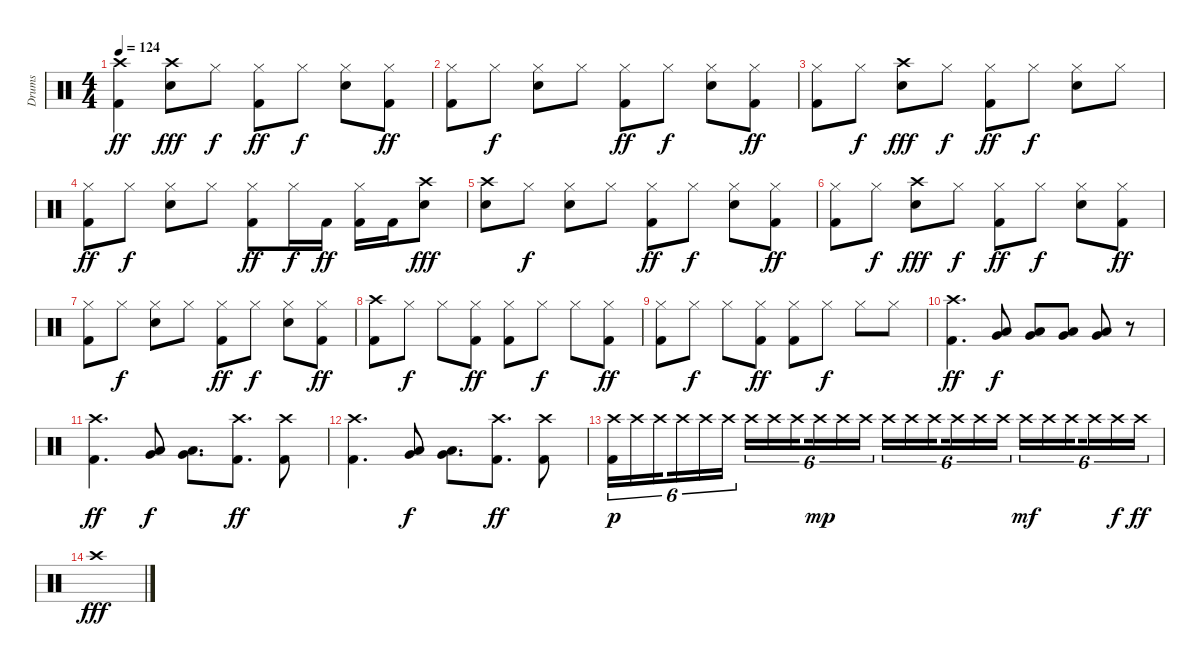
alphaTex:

\track ("Drums" "Drums") {instrument percussion}
\staff {score}
\articulation defaults
\ts (4 4)
\tempo 124
\clef neutral
\ks c
("Crash high (hit)" "Kick (hit) 2").4{dy ff} ("Crash high (hit)" "Snare (hit) 2").8{dy fff} "Hi-Hat (closed)".8{dy f} ("Hi-Hat (closed)" "Kick (hit) 2").8{dy ff} "Hi-Hat (closed)".8{dy f} ("Hi-Hat (closed)" "Snare (hit) 2").8 ("Hi-Hat (closed)" "Kick (hit) 2").8{dy ff} |
("Hi-Hat (closed)" "Kick (hit) 2").8 "Hi-Hat (closed)".8{dy f} ("Hi-Hat (closed)" "Snare (hit) 2").8 "Hi-Hat (closed)".8 ("Hi-Hat (closed)" "Kick (hit) 2").8{dy ff} "Hi-Hat (closed)".8{dy f} ("Hi-Hat (closed)" "Snare (hit) 2").8 ("Hi-Hat (closed)" "Kick (hit) 2").8{dy ff} |
("Hi-Hat (closed)" "Kick (hit) 2").8 "Hi-Hat (closed)".8{dy f} ("Crash high (hit)" "Snare (hit) 2").8{dy fff} "Hi-Hat (closed)".8{dy f} ("Hi-Hat (closed)" "Kick (hit) 2").8{dy ff} "Hi-Hat (closed)".8{dy f} ("Hi-Hat (closed)" "Snare (hit) 2").8 "Hi-Hat (closed)".8 |
("Hi-Hat (closed)" "Kick (hit) 2").8{dy ff} "Hi-Hat (closed)".8{dy f} ("Hi-Hat (closed)" "Snare (hit) 2").8 "Hi-Hat (closed)".8 ("Hi-Hat (closed)" "Kick (hit) 2").8{dy ff} "Hi-Hat (closed)".16{dy f} "Kick (hit) 2".16{dy ff} ("Hi-Hat (closed)" "Kick (hit) 2").16 "Kick (hit) 2".16 ("Crash high (hit)" "Snare (hit) 2").8{dy fff} |
("Crash high (hit)" "Snare (hit) 2").8 "Hi-Hat (closed)".8{dy f} ("Hi-Hat (closed)" "Snare (hit) 2").8 "Hi-Hat (closed)".8 ("Hi-Hat (closed)" "Kick (hit) 2").8{dy ff} "Hi-Hat (closed)".8{dy f} ("Hi-Hat (closed)" "Snare (hit) 2").8 ("Hi-Hat (closed)" "Kick (hit) 2").8{dy ff} |
("Hi-Hat (closed)" "Kick (hit) 2").8 "Hi-Hat (closed)".8{dy f} ("Crash high (hit)" "Snare (hit) 2").8{dy fff} "Hi-Hat (closed)".8{dy f} ("Hi-Hat (closed)" "Kick (hit) 2").8{dy ff} "Hi-Hat (closed)".8{dy f} ("Hi-Hat (closed)" "Snare (hit) 2").8 ("Hi-Hat (closed)" "Kick (hit) 2").8{dy ff} |
("Hi-Hat (closed)" "Kick (hit) 2").8 "Hi-Hat (closed)".8{dy f} ("Hi-Hat (closed)" "Snare (hit) 2").8 "Hi-Hat (closed)".8 ("Hi-Hat (closed)" "Kick (hit) 2").8{dy ff} "Hi-Hat (closed)".8{dy f} ("Hi-Hat (closed)" "Snare (hit) 2").8 ("Hi-Hat (closed)" "Kick (hit) 2").8{dy ff} |
("Crash high (hit)" "Kick (hit) 2").8 "Hi-Hat (closed)".8{dy f} "Hi-Hat (closed)".8 ("Hi-Hat (closed)" "Kick (hit) 2").8{dy ff} ("Hi-Hat (closed)" "Kick (hit) 2").8 "Hi-Hat (closed)".8{dy f} "Hi-Hat (closed)".8 ("Hi-Hat (closed)" "Kick (hit) 2").8{dy ff} |
("Hi-Hat (closed)" "Kick (hit) 2").8 "Hi-Hat (closed)".8{dy f} "Hi-Hat (closed)".8 ("Hi-Hat (closed)" "Kick (hit) 2").8{dy ff} ("Hi-Hat (closed)" "Kick (hit) 2").8 "Hi-Hat (closed)".8{dy f} "Hi-Hat (closed)".8 "Hi-Hat (closed)".8 |
("Crash high (hit)" "Kick (hit) 2").4{d dy ff} ("Very Low Tom (hit)" "Low Floor Tom (hit)").8{dy f} ("Very Low Tom (hit)" "Low Floor Tom (hit)").8 ("Very Low Tom (hit)" "Low Floor Tom (hit)").8 ("Very Low Tom (hit)" "Low Floor Tom (hit)").8 r.8 |
("Crash high (hit)" "Kick (hit) 2").4{d dy ff} ("Very Low Tom (hit)" "Low Floor Tom (hit)").8{dy f} ("Very Low Tom (hit)" "Low Floor Tom (hit)").8{d} ("Crash high (hit)" "Kick (hit) 2").8{d dy ff} ("Crash high (hit)" "Kick (hit) 2").8 |
("Crash high (hit)" "Kick (hit) 2").4{d} ("Very Low Tom (hit)" "Low Floor Tom (hit)").8{dy f} ("Very Low Tom (hit)" "Low Floor Tom (hit)").8{d} ("Crash high (hit)" "Kick (hit) 2").8{d dy ff} ("Crash high (hit)" "Kick (hit) 2").8 |
("Crash high (hit)" "Kick (hit) 2").16{tu (6 4) dy p} "Crash high (hit)".16{tu (6 4)} "Crash high (hit)".16{tu (6 4) beam splitsecondary} "Crash high (hit)".16{tu (6 4)} "Crash high (hit)".16{tu (6 4)} "Crash high (hit)".16{tu (6 4)} "Crash high (hit)".16{tu (6 4)} "Crash high (hit)".16{tu (6 4)} "Crash high (hit)".16{tu (6 4) beam splitsecondary} "Crash high (hit)".16{tu (6 4) dy mp} "Crash high (hit)".16{tu (6 4)} "Crash high (hit)".16{tu (6 4)} "Crash high (hit)".16{tu (6 4)} "Crash high (hit)".16{tu (6 4)} "Crash high (hit)".16{tu (6 4) beam splitsecondary} "Crash high (hit)".16{tu (6 4)} "Crash high (hit)".16{tu (6 4)} "Crash high (hit)".16{tu (6 4)} "Crash high (hit)".16{tu (6 4) dy mf} "Crash high (hit)".16{tu (6 4)} "Crash high (hit)".16{tu (6 4) beam splitsecondary} "Crash high (hit)".16{tu (6 4)} "Crash high (hit)".16{tu (6 4) dy f} "Crash high (hit)".16{tu (6 4) dy ff} |
"Crash high (hit)".1{dy fff}
